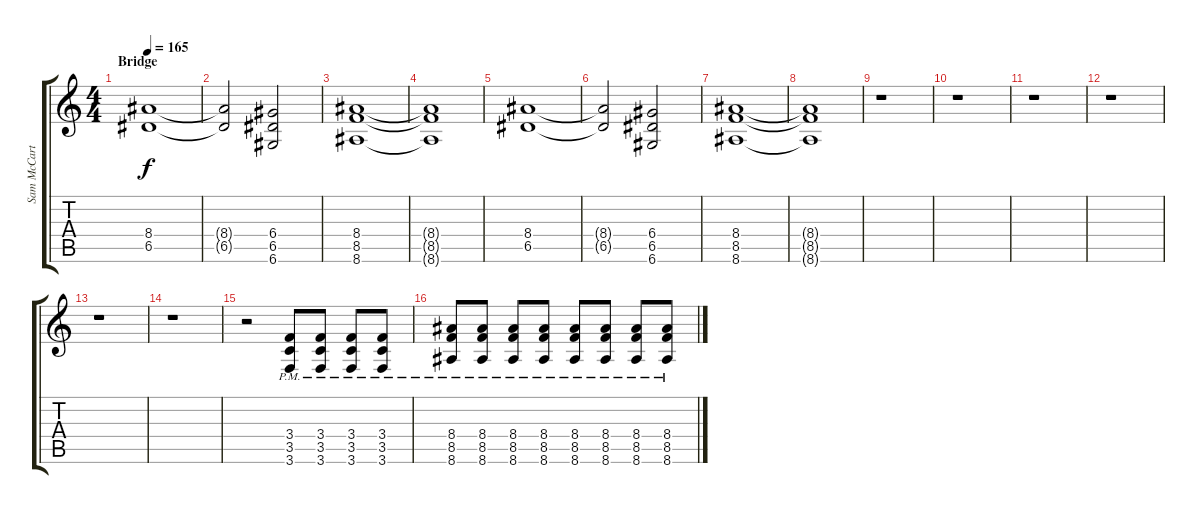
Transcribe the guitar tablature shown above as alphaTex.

\track ("Sam McCarthy" "Sam McCart") {instrument overdrivenguitar}
\staff {score tabs}
\tuning (E4 B3 G3 D3 A2 D2) {hide}
\ts (4 4)
\section ("" "Bridge")
\tempo 165
\clef g2
\ks c
(8.4 6.5).1{dy f volume 14 instrument electricguitarclean} |
(8.4{t} 6.5{t}).2 (6.4 6.5 6.6).2 |
(8.4 8.5 8.6).1 |
(8.4{t} 8.5{t} 8.6{t}).1 |
(8.4 6.5).1 |
(8.4{t} 6.5{t}).2 (6.4 6.5 6.6).2 |
(8.4 8.5 8.6).1 |
(8.4{t} 8.5{t} 8.6{t}).1 |
r.1 |
r.1 |
r.1 |
r.1 |
r.1 |
r.1 |
r.2{instrument overdrivenguitar} (3.4{pm} 3.5{pm} 3.6{pm}).8 (3.4{pm} 3.5{pm} 3.6{pm}).8 (3.4{pm} 3.5{pm} 3.6{pm}).8 (3.4{pm} 3.5{pm} 3.6{pm}).8 |
(8.4{pm} 8.5{pm} 8.6{pm}).8 (8.4{pm} 8.5{pm} 8.6{pm}).8 (8.4{pm} 8.5{pm} 8.6{pm}).8 (8.4{pm} 8.5{pm} 8.6{pm}).8 (8.4{pm} 8.5{pm} 8.6{pm}).8 (8.4{pm} 8.5{pm} 8.6{pm}).8 (8.4{pm} 8.5{pm} 8.6{pm}).8 (8.4{pm} 8.5{pm} 8.6{pm}).8
